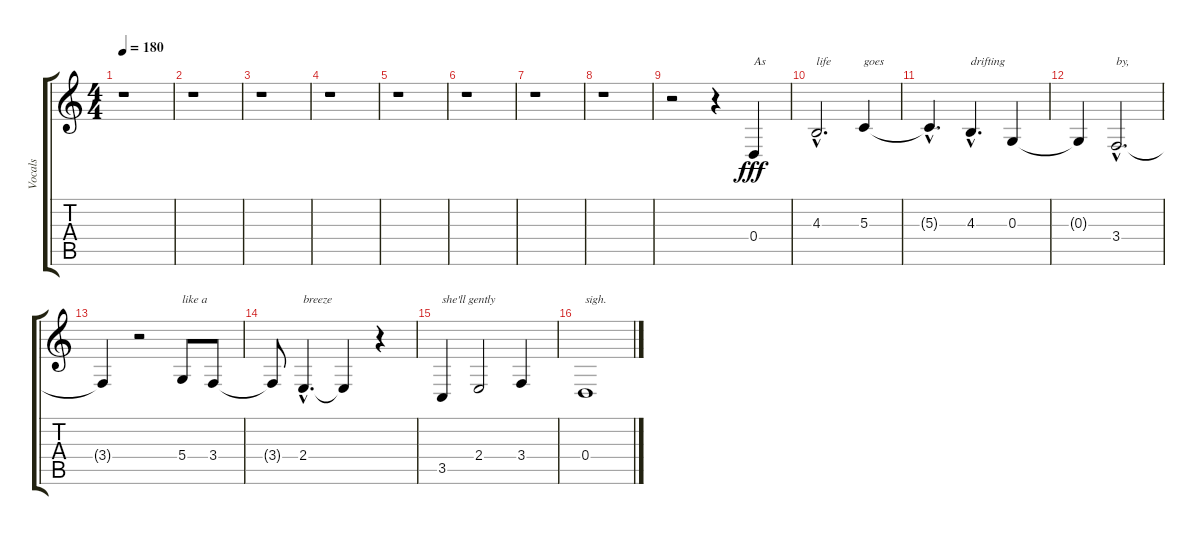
\track ("Vocals" "Vocals") {instrument baritonesax}
\staff {score tabs}
\tuning (E4 B3 G3 D3 A2 E2) {hide}
\ts (4 4)
\tempo 180
\clef g2
\ks c
r.1{dy fff} |
r.1 |
r.1 |
r.1 |
r.1 |
r.1 |
r.1 |
r.1 |
r.2 r.4 0.4.4{txt "As"} |
4.3{hac}.2{d txt "life"} 5.3.4{txt "goes"} |
5.3{hac t}.4{d} 4.3{hac}.4{d txt "drifting"} 0.3.4{txt " "} |
0.3{t}.4 3.4{hac}.2{d txt "by,"} |
3.4{t}.4 r.2 5.4.8{txt "like a"} 3.4.8 |
3.4{t}.8 2.4{hac}.4{d txt "breeze"} 2.4{t}.4 r.4{txt " "} |
3.5.4{txt "she'll gently"} 2.4.2{txt " "} 3.4.4{txt " "} |
0.4.1{txt "sigh."}
